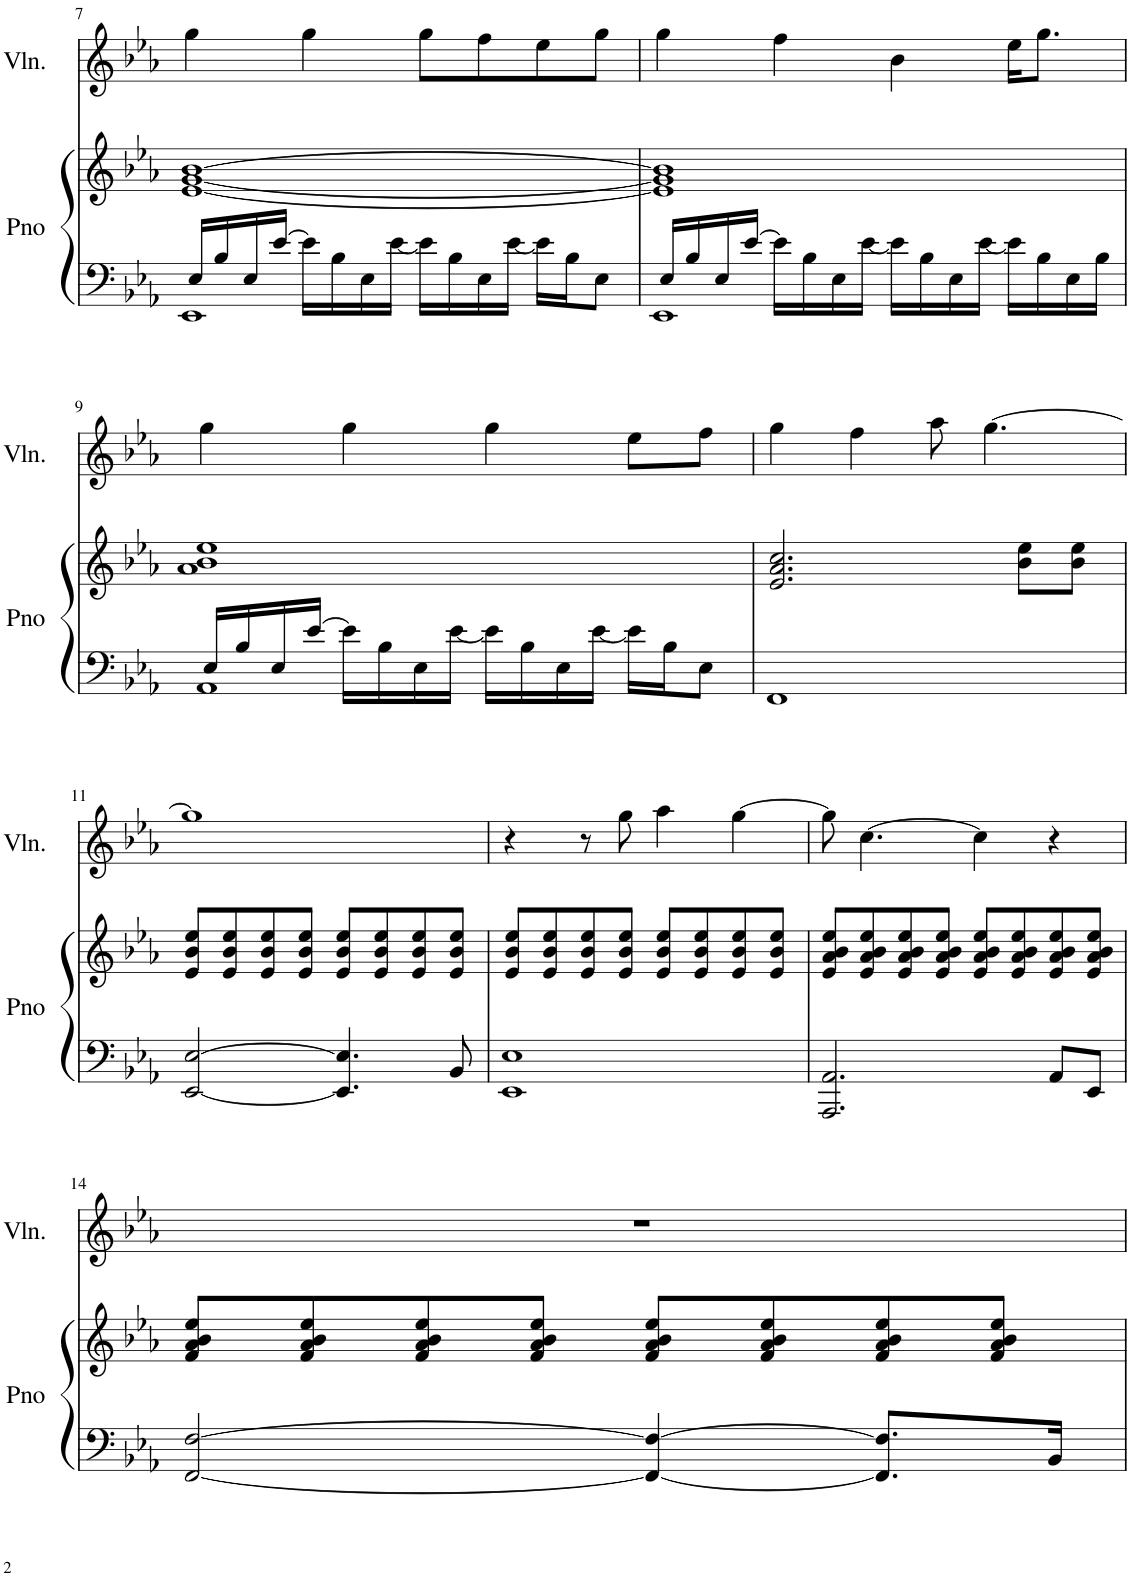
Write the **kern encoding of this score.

**kern	**kern	**kern
*part2	*part2	*part1
*staff3	*staff2	*staff1
*I"Piano	*	*I"Violino
*I'Pno	*	*I'Vln.
!!LO:PB:g=z
*clefF4	*clefG2	*clefG2
*k[b-e-a-]	*k[b-e-a-]	*k[b-e-a-]
*M4/4	*M4/4	*M4/4
=7	=7	=7
*^	*	*
1EE-	16E-/LL	[1e- [1g [1b-	4gg\
.	16B-/	.	.
.	16E-/	.	.
.	[16e-/JJ	.	.
.	16e-\LL]	.	4gg\
.	16B-\	.	.
.	16E-\	.	.
.	[16e-\JJ	.	.
.	16e-\LL]	.	8gg\L
.	16B-\	.	.
.	16E-\	.	8ff\
.	[16e-\JJ	.	.
.	16e-\LL]	.	8ee-\
.	16B-\J	.	.
.	8E-\J	.	8gg\J
=8	=8	=8	=8
1EE-	16E-/LL	1e-] 1g] 1b-]	4gg\
.	16B-/	.	.
.	16E-/	.	.
.	[16e-/JJ	.	.
.	16e-\LL]	.	4ff\
.	16B-\	.	.
.	16E-\	.	.
.	[16e-\JJ	.	.
.	16e-\LL]	.	4b-\
.	16B-\	.	.
.	16E-\	.	.
.	[16e-\JJ	.	.
.	16e-\LL]	.	16ee-\KL
.	16B-\	.	8.gg\J
.	16E-\	.	.
.	16B-\JJ	.	.
!!LO:LB:g=z
=9	=9	=9	=9
1AA-	16E-/LL	1a- 1b- 1ee-	4gg\
.	16B-/	.	.
.	16E-/	.	.
.	[16e-/JJ	.	.
.	16e-\LL]	.	4gg\
.	16B-\	.	.
.	16E-\	.	.
.	[16e-\JJ	.	.
.	16e-\LL]	.	4gg\
.	16B-\	.	.
.	16E-\	.	.
.	[16e-\JJ	.	.
.	16e-\LL]	.	8ee-\L
.	16B-\J	.	.
.	8E-\J	.	8ff\J
*v	*v	*	*
=10	=10	=10
1FF	2.e-/ 2.a-/ 2.cc/	4gg\
.	.	4ff\
.	.	8aa-\
.	.	[4.gg\
.	8b-\ 8ee-\L	.
.	8b-\ 8ee-\J	.
!!LO:LB:g=z
=11	=11	=11
[2EE-/ [2E-/	8e-/ 8b-/ 8ee-/L	1gg]
.	8e-/ 8b-/ 8ee-/	.
.	8e-/ 8b-/ 8ee-/	.
.	8e-/ 8b-/ 8ee-/J	.
4.EE-/] 4.E-/]	8e-/ 8b-/ 8ee-/L	.
.	8e-/ 8b-/ 8ee-/	.
.	8e-/ 8b-/ 8ee-/	.
8BB-/	8e-/ 8b-/ 8ee-/J	.
=12	=12	=12
1EE- 1E-	8e-/ 8b-/ 8ee-/L	4r
.	8e-/ 8b-/ 8ee-/	.
.	8e-/ 8b-/ 8ee-/	8r
.	8e-/ 8b-/ 8ee-/J	8gg\
.	8e-/ 8b-/ 8ee-/L	4aa-\
.	8e-/ 8b-/ 8ee-/	.
.	8e-/ 8b-/ 8ee-/	[4gg\
.	8e-/ 8b-/ 8ee-/J	.
=13	=13	=13
2.AAA-/ 2.AA-/	8e-/ 8a-/ 8b-/ 8ee-/L	8gg\]
.	8e-/ 8a-/ 8b-/ 8ee-/	[4.cc\
.	8e-/ 8a-/ 8b-/ 8ee-/	.
.	8e-/ 8a-/ 8b-/ 8ee-/J	.
.	8e-/ 8a-/ 8b-/ 8ee-/L	4cc\]
.	8e-/ 8a-/ 8b-/ 8ee-/	.
8AA-/L	8e-/ 8a-/ 8b-/ 8ee-/	4r
8EE-/J	8e-/ 8a-/ 8b-/ 8ee-/J	.
!!LO:LB:g=z
=14	=14	=14
[2FF/ [2F/	8f/ 8a-/ 8b-/ 8ee-/L	1r
.	8f/ 8a-/ 8b-/ 8ee-/	.
.	8f/ 8a-/ 8b-/ 8ee-/	.
.	8f/ 8a-/ 8b-/ 8ee-/J	.
4FF/_ 4F/_	8f/ 8a-/ 8b-/ 8ee-/L	.
.	8f/ 8a-/ 8b-/ 8ee-/	.
8.FF/] 8.F/]L	8f/ 8a-/ 8b-/ 8ee-/	.
.	8f/ 8a-/ 8b-/ 8ee-/J	.
16BB-/Jk	.	.
=	=	=
*-	*-	*-
